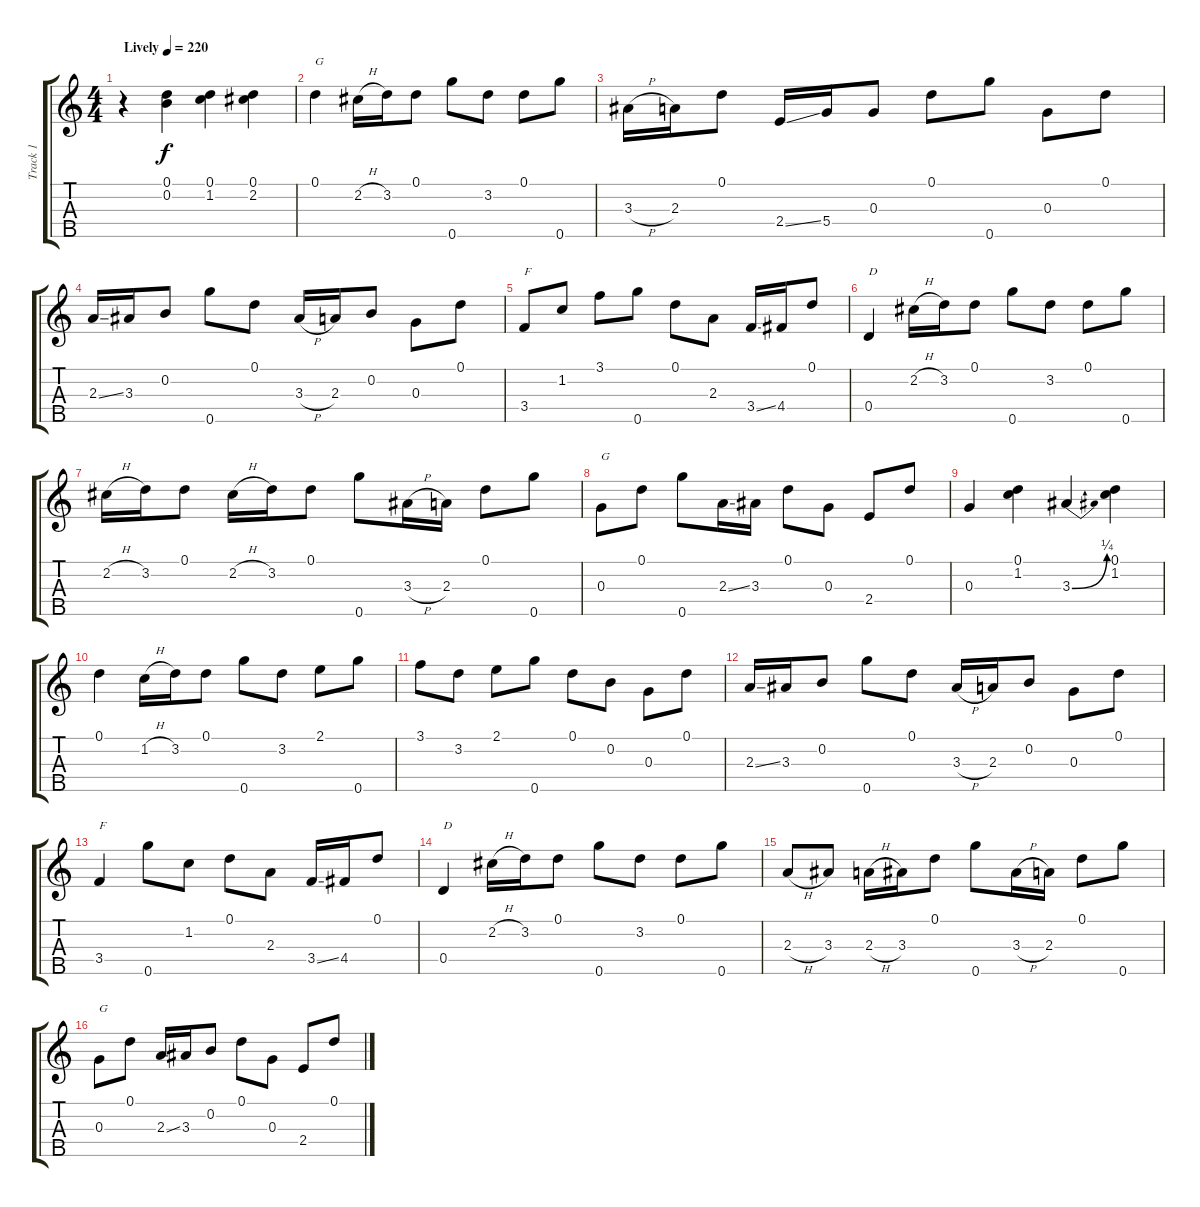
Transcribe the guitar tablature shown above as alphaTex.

\track ("Track 1" "Track 1") {instrument acousticguitarsteel}
\staff {score tabs}
\tuning (D4 B3 G3 D3 G4) {hide}
\ts (4 4)
\tempo (220 "Lively")
\clef g2
\ks c
r.4{dy f instrument acousticguitarsteel} (0.1 0.2).4 (0.1 1.2).4 (0.1 2.2).4 |
0.1.4{txt "G"} 2.2{h}.16 3.2.16 0.1.8 0.5.8 3.2.8 0.1.8 0.5.8 |
3.3{h}.16 2.3.16 0.1.8 2.4{ss}.16 5.4.16 0.3.8 0.1.8 0.5.8 0.3.8 0.1.8 |
2.3{ss}.16 3.3.16 0.2.8 0.5.8 0.1.8 3.3{h}.16 2.3.16 0.2.8 0.3.8 0.1.8 |
3.4.8{txt "F"} 1.2.8 3.1.8 0.5.8 0.1.8 2.3.8 3.4{ss}.16 4.4.16 0.1.8 |
0.4.4{txt "D"} 2.2{h}.16 3.2.16 0.1.8 0.5.8 3.2.8 0.1.8 0.5.8 |
2.2{h}.16 3.2.16 0.1.8 2.2{h}.16 3.2.16 0.1.8 0.5.8 3.3{h}.16 2.3.16 0.1.8 0.5.8 |
0.3.8{txt "G"} 0.1.8 0.5.8 2.3{ss}.16 3.3.16 0.1.8 0.3.8 2.4.8 0.1.8 |
0.3.4 (0.1 1.2).4 3.3{be (bend 0 0 60 1)}.4 (0.1 1.2).4 |
0.1.4 1.2{h}.16 3.2.16 0.1.8 0.5.8 3.2.8 2.1.8 0.5.8 |
3.1.8 3.2.8 2.1.8 0.5.8 0.1.8 0.2.8 0.3.8 0.1.8 |
2.3{ss}.16 3.3.16 0.2.8 0.5.8 0.1.8 3.3{h}.16 2.3.16 0.2.8 0.3.8 0.1.8 |
3.4.4{txt "F"} 0.5.8 1.2.8 0.1.8 2.3.8 3.4{ss}.16 4.4.16 0.1.8 |
0.4.4{txt "D"} 2.2{h}.16 3.2.16 0.1.8 0.5.8 3.2.8 0.1.8 0.5.8 |
2.3{h}.8 3.3.8 2.3{h}.16 3.3.16 0.1.8 0.5.8 3.3{h}.16 2.3.16 0.1.8 0.5.8 |
0.3.8{txt "G"} 0.1.8 2.3{ss}.16 3.3.16 0.2.8 0.1.8 0.3.8 2.4.8 0.1.8
